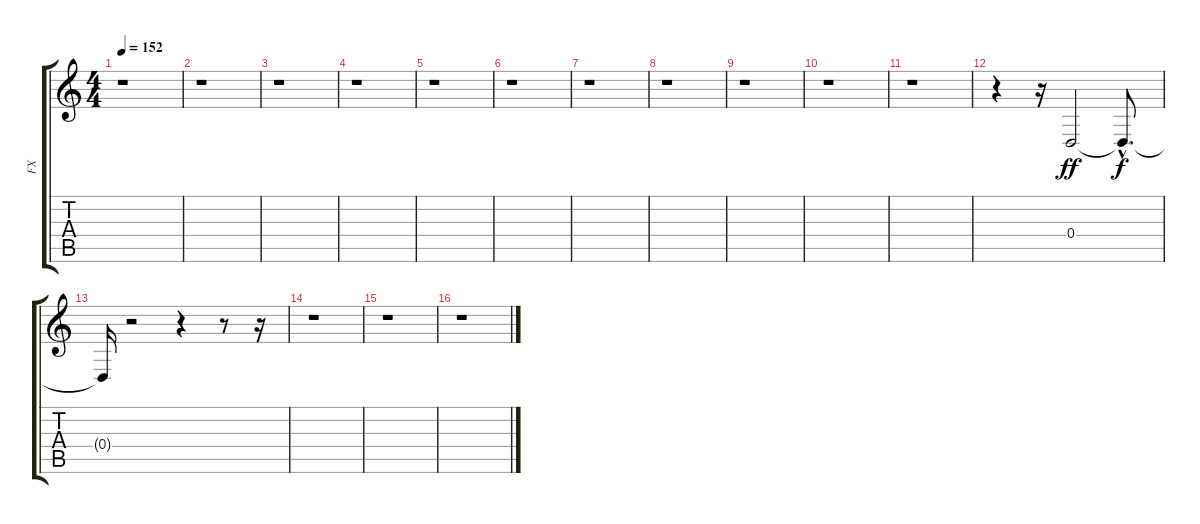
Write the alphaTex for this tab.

\track ("FX" "FX") {instrument reversecymbal}
\staff {score tabs}
\tuning (E4 B3 G3 D3 A2 E2) {hide}
\ts (4 4)
\tempo 152
\clef g2
\ks c
r.1{dy f} |
r.1 |
r.1 |
r.1 |
r.1 |
r.1 |
r.1 |
r.1 |
r.1 |
r.1 |
r.1 |
r.4 r.16 0.4.2{dy ff} 0.4{hac t}.8{d dy f} |
0.4{t}.16 r.2 r.4 r.8 r.16 |
r.1 |
r.1 |
r.1
